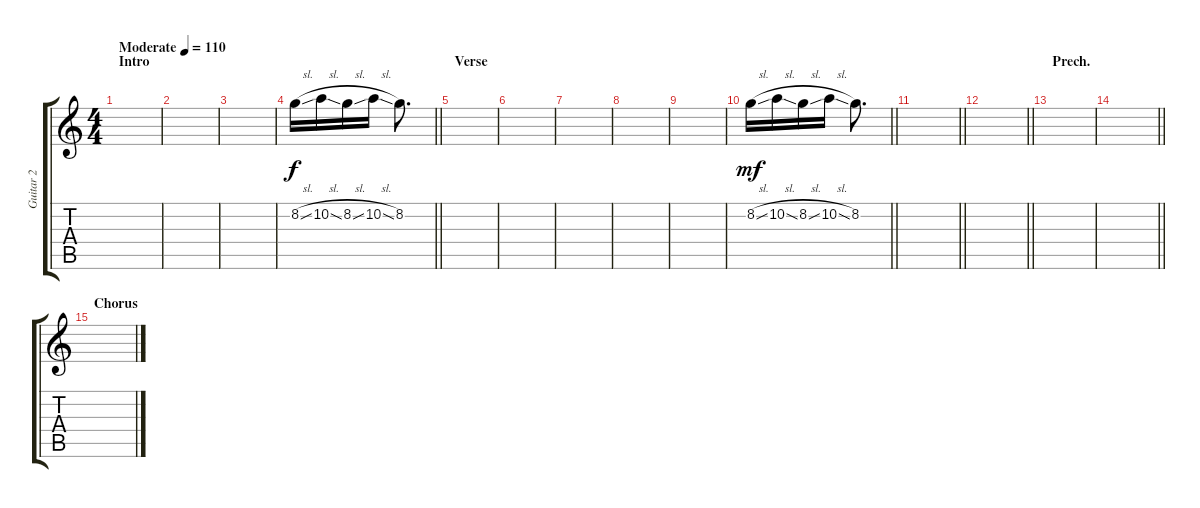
\track ("Guitar 2" "Guitar 2") {instrument overdrivenguitar}
\staff {score tabs}
\tuning (E4 B3 G3 D3 A2 E2) {hide}
\ts (4 4)
\section ("" "Intro")
\tempo (110 "Moderate")
\clef g2
\ks c
|
|
|
\barLineRight lightlight
8.2{sl}.16 10.2{sl}.16 8.2{sl}.16 10.2{sl}.16 8.2.8{d} |
\section ("" "Verse")
|
|
|
|
|
\barLineRight lightlight
8.2{sl}.16{dy mf} 10.2{sl}.16 8.2{sl}.16 10.2{sl}.16 8.2.8{d} |
\barLineRight lightlight
|
\barLineRight lightlight
|
\section ("" "Prech.")
|
\barLineRight lightlight
|
\section ("" "Chorus")
